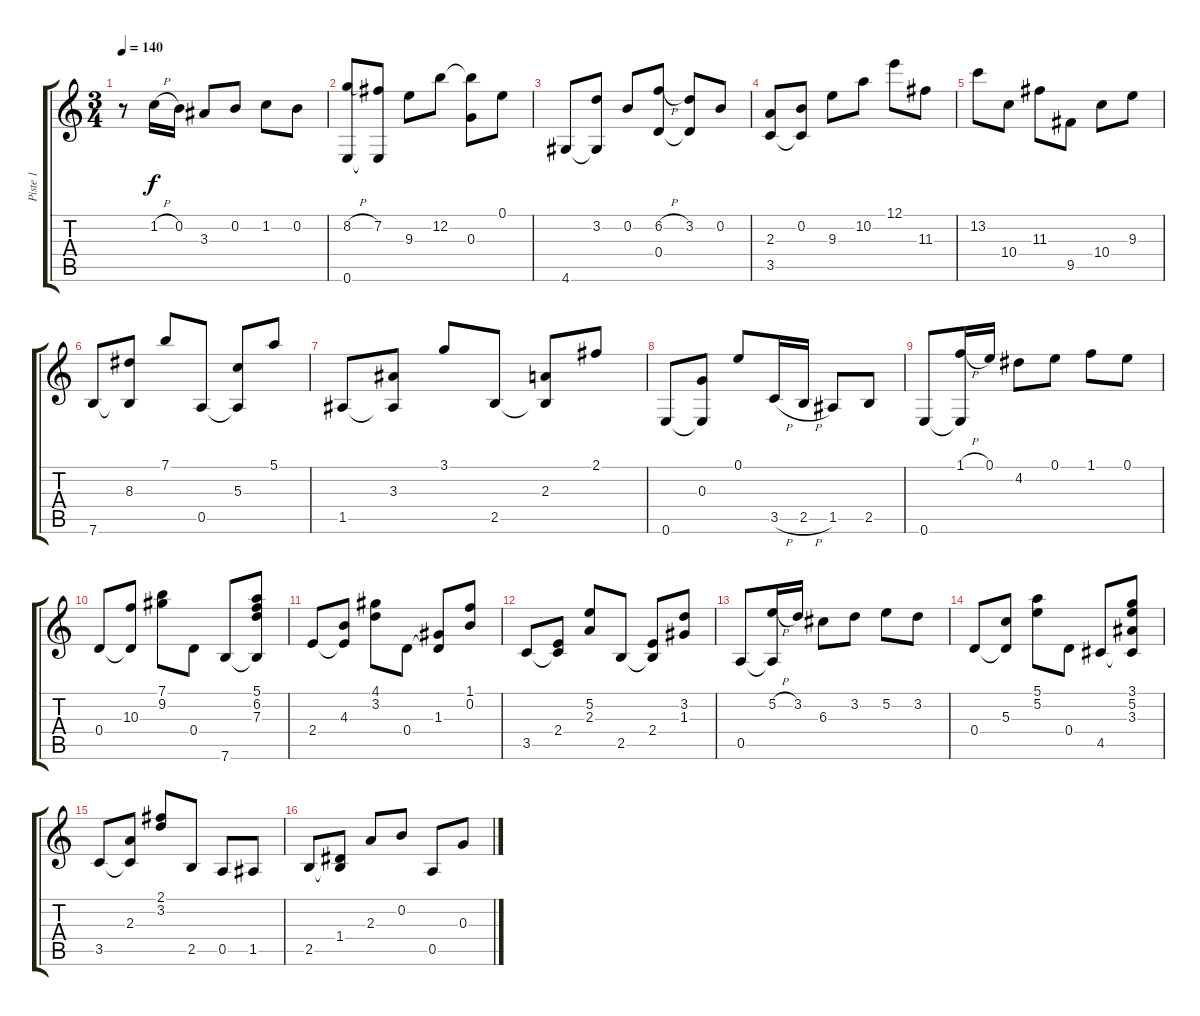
\track ("Piste 1" "Piste 1") {instrument acousticguitarnylon}
\staff {score tabs}
\tuning (E4 B3 G3 D3 A2 E2) {hide}
\ts (3 4)
\tempo 140
\clef g2
\ks c
r.8{dy f instrument acousticguitarnylon} 1.2{h}.16 0.2.16 3.3.8 0.2.8 1.2.8 0.2.8 |
(8.2{h} 0.6).8 (7.2 0.6{t}).8 9.3.8 12.2.8 (12.2{t} 0.3).8 0.1.8 |
4.6.8 (3.2 4.6{t}).8 0.2.8 (6.2{h} 0.4).8 (3.2 0.4{t}).8 0.2.8 |
(2.3 3.5).8 (0.2 3.5{t}).8 9.3.8 10.2.8 12.1.8 11.3.8 |
13.2.8 10.4.8 11.3.8 9.5.8 10.4.8 9.3.8 |
7.6.8 (8.3 7.6{t}).8 7.1.8 0.5.8 (5.3 0.5{t}).8 5.1.8 |
1.5.8 (3.3 1.5{t}).8 3.1.8 2.5.8 (2.3 2.5{t}).8 2.1.8 |
0.6.8 (0.3 0.6{t}).8 0.1.8 3.5{h}.16 2.5{h}.16 1.5.8 2.5.8 |
0.6.8 (1.1{h} 0.6{t}).16 0.1.16 4.2.8 0.1.8 1.1.8 0.1.8 |
0.4.8 (10.3 0.4{t}).8 (7.1 9.2).8 0.4.8 7.6.8 (5.1 6.2 7.3 7.6{t}).8 |
2.4.8 (4.3 2.4{t}).8 (4.1 3.2).8 0.4.8 (1.3 0.4{t}).8 (1.1 0.2).8 |
3.5.8 (2.4 3.5{t}).8 (5.2 2.3).8 2.5.8 (2.4 2.5{t}).8 (3.2 1.3).8 |
0.5.8 (5.2{h} 0.5{t}).16 3.2.16 6.3.8 3.2.8 5.2.8 3.2.8 |
0.4.8 (5.3 0.4{t}).8 (5.1 5.2).8 0.4.8 4.5.8 (3.1 5.2 3.3 4.5{t}).8 |
3.5.8 (2.3 3.5{t}).8 (2.1 3.2).8 2.5.8 0.5.8 1.5.8 |
2.5.8 (1.4 2.5{t}).8 2.3.8 0.2.8 0.5.8 0.3.8
